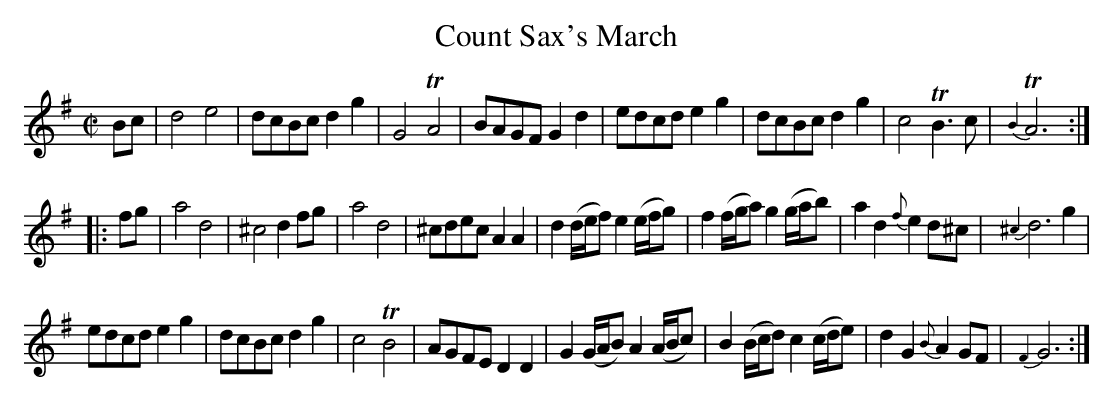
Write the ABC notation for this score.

X:1
T: Count Sax's March
M: C|
L: 1/8
K: G
Bc |\
d4 e4 | dcBc d2g2 | G4 TA4 | BAGF G2d2 |\
edcd e2g2 | dcBc d2g2 | c4 TB3c | {B2}TA6 :|
|: fg |\
a4 d4 | ^c4 d2fg | a4 d4 | ^cdec A2A2 |\
d2 (d/e/f) e2 (e/f/g) | f2 (f/g/a) g2 (g/a/b) | a2d2 {f}e2d^c | {^c2}d6 g2 |
edcd e2g2 | dcBc d2g2 | c4 TB4 | AGFE D2D2 |\
G2 (G/A/B) A2 (A/B/c) | B2 (B/c/d) c2 (c/d/e) | d2G2 {B}A2GF | {F2}G6 :|
